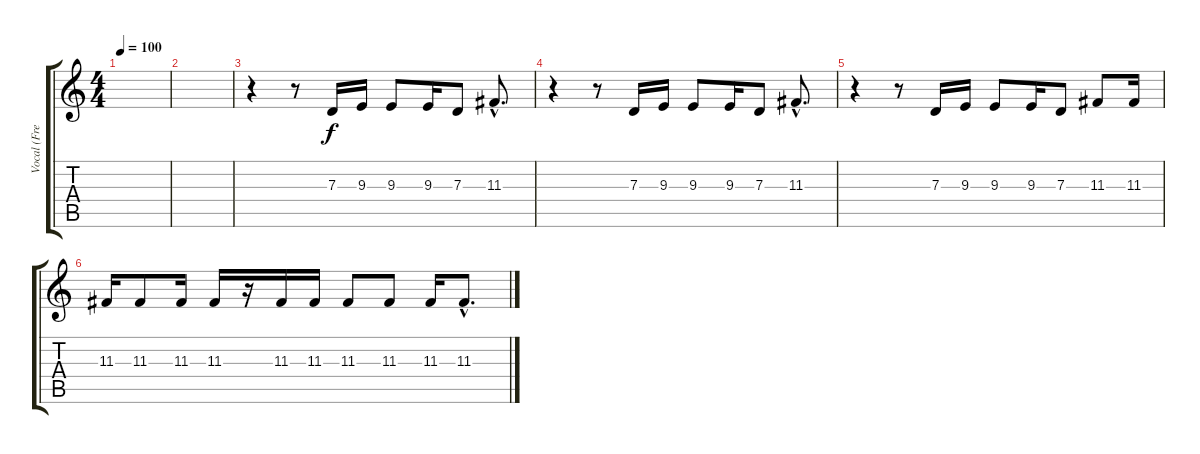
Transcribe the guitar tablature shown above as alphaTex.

\track ("Vocal (Fred)" "Vocal (Fre") {instrument synthvoice}
\staff {score tabs}
\tuning (E4 B3 G3 D3 A2 E2) {hide}
\ts (4 4)
\tempo 100
\clef g2
\ks c
|
|
r.4 r.8 7.3.16 9.3.16 9.3.8 9.3.16 7.3.8 11.3{hac}.8{d} |
r.4 r.8 7.3.16 9.3.16 9.3.8 9.3.16 7.3.8 11.3{hac}.8{d} |
r.4 r.8 7.3.16 9.3.16 9.3.8 9.3.16 7.3.8 11.3.8 11.3.16 |
11.3.16 11.3.8 11.3.16 11.3.16 r.16 11.3.16 11.3.16 11.3.8 11.3.8 11.3.16 11.3{hac}.8{d}
